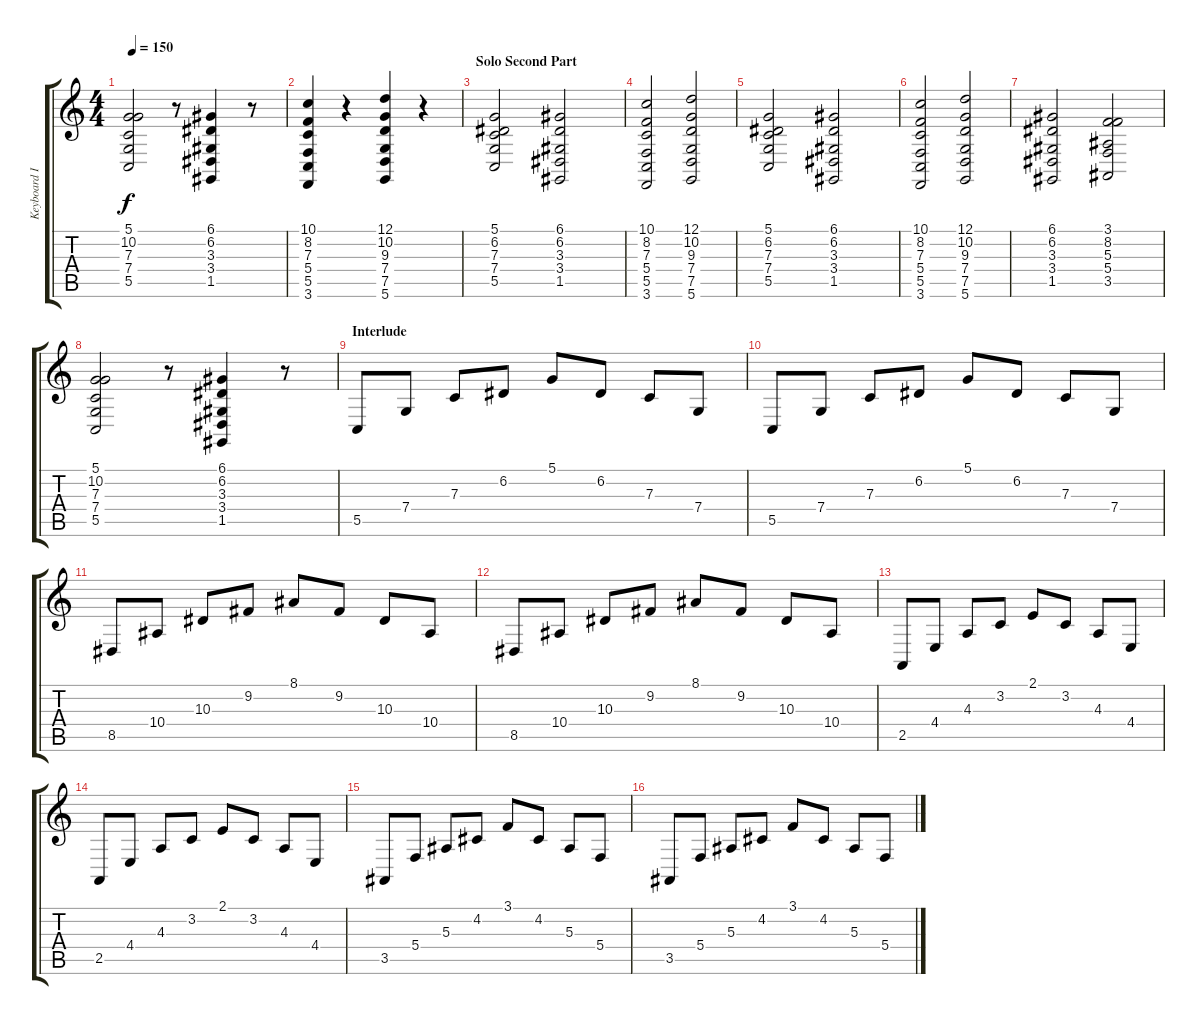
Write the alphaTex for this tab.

\track ("Keyboard II" "Keyboard I") {instrument stringensemble1}
\staff {score tabs}
\tuning (D4 A3 F3 C3 G2 D2) {hide}
\ts (4 4)
\tempo 150
\clef g2
\ks c
(5.1 10.2 7.3 7.4 5.5).2{dy f} r.8 (6.1 6.2 3.3 3.4 1.5).4 r.8 |
(10.1 8.2 7.3 5.4 5.5 3.6).4 r.4 (12.1 10.2 9.3 7.4 7.5 5.6).4 r.4 |
\section ("" "Solo Second Part")
(5.1 6.2 7.3 7.4 5.5).2{volume 9} (6.1 6.2 3.3 3.4 1.5).2 |
(10.1 8.2 7.3 5.4 5.5 3.6).2 (12.1 10.2 9.3 7.4 7.5 5.6).2 |
(5.1 6.2 7.3 7.4 5.5).2 (6.1 6.2 3.3 3.4 1.5).2 |
(10.1 8.2 7.3 5.4 5.5 3.6).2 (12.1 10.2 9.3 7.4 7.5 5.6).2 |
(6.1 6.2 3.3 3.4 1.5).2 (3.1 8.2 5.3 5.4 3.5).2 |
(5.1 10.2 7.3 7.4 5.5).2 r.8 (6.1 6.2 3.3 3.4 1.5).4 r.8 |
\section ("" "Interlude")
5.5.8 7.4.8 7.3.8 6.2.8 5.1.8 6.2.8 7.3.8 7.4.8 |
5.5.8 7.4.8 7.3.8 6.2.8 5.1.8 6.2.8 7.3.8 7.4.8 |
8.5.8 10.4.8 10.3.8 9.2.8 8.1.8 9.2.8 10.3.8 10.4.8 |
8.5.8 10.4.8 10.3.8 9.2.8 8.1.8 9.2.8 10.3.8 10.4.8 |
2.5.8 4.4.8 4.3.8 3.2.8 2.1.8 3.2.8 4.3.8 4.4.8 |
2.5.8 4.4.8 4.3.8 3.2.8 2.1.8 3.2.8 4.3.8 4.4.8 |
3.5.8 5.4.8 5.3.8 4.2.8 3.1.8 4.2.8 5.3.8 5.4.8 |
3.5.8 5.4.8 5.3.8 4.2.8 3.1.8 4.2.8 5.3.8 5.4.8
